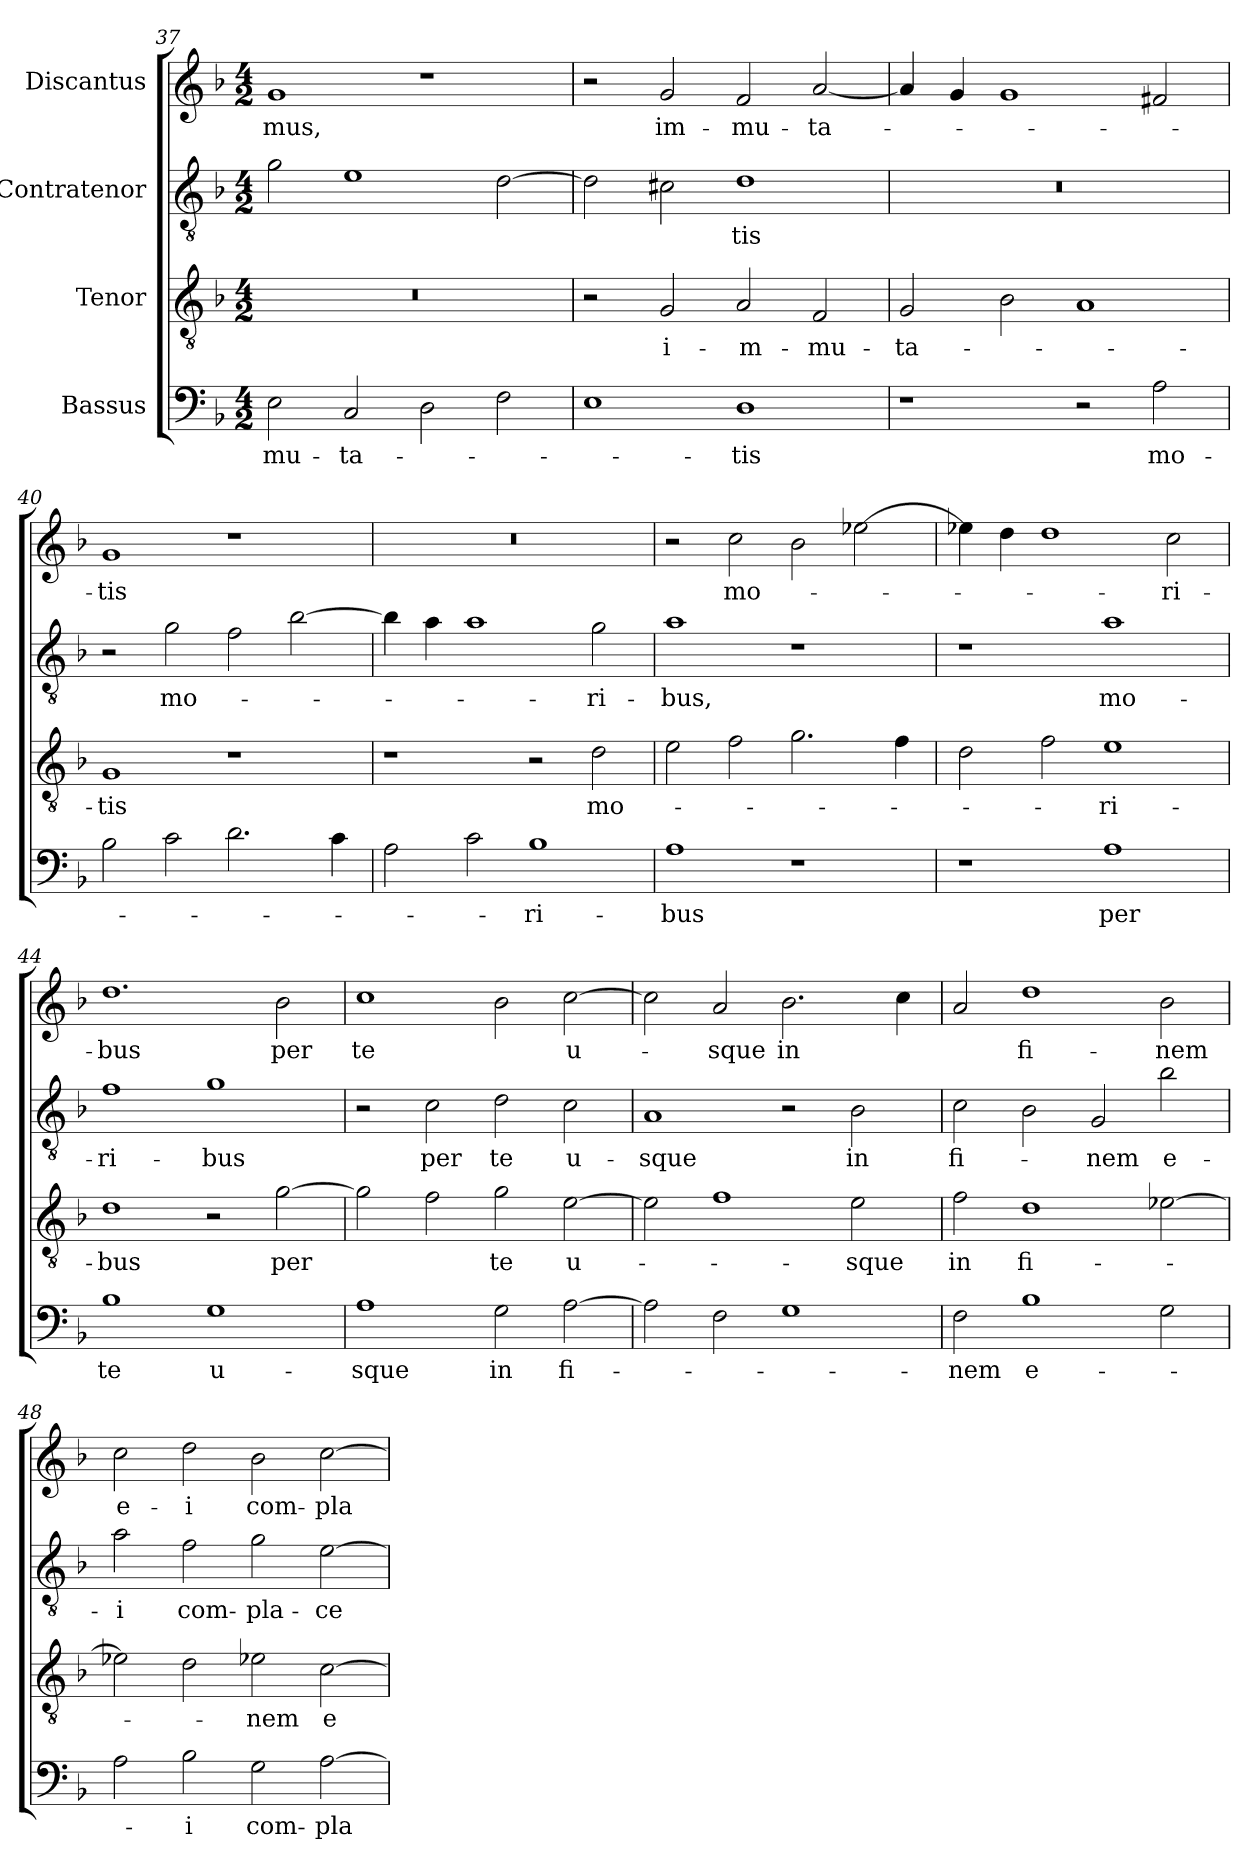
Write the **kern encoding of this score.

**kern	**text	**kern	**text	**kern	**text	**kern	**text
*part4	*part4	*part3	*part3	*part2	*part2	*part1	*part1
*staff4	*staff4	*staff3	*staff3	*staff2	*staff2	*staff1	*staff1
*I"Bassus	*	*I"Tenor	*	*I"Contratenor	*	*I"Discantus	*
*clefF4	*	*clefGv2	*	*clefGv2	*	*clefG2	*
*k[b-]	*	*k[b-]	*	*k[b-]	*	*k[b-]	*
*M4/2	*	*M4/2	*	*M4/2	*	*M4/2	*
=37	=37	=37	=37	=37	=37	=37	=37
2E\	-mu-	0r	.	2g\	.	1g/	-mus,
2C/	-ta-	.	.	1e\	.	.	.
2D\	.	.	.	.	.	1r	.
2F\	.	.	.	[2d\	.	.	.
=38	=38	=38	=38	=38	=38	=38	=38
1E\	.	2r	.	2d\]	.	2r	.
.	.	2G/	i-	2c#X\	.	2g/	im-
1D\	-tis	2A/	-m-	1d\	-tis	2f/	-mu-
.	.	2F/	-mu-	.	.	[2a/	-ta-
=39	=39	=39	=39	=39	=39	=39	=39
1r	.	2G/	-ta-	0r	.	4a/]	.
.	.	.	.	.	.	4g/	.
.	.	2B-\	.	.	.	1g/	.
2r	.	1A/	.	.	.	.	.
2A\	mo-	.	.	.	.	2f#X/	.
=40	=40	=40	=40	=40	=40	=40	=40
2B-\	.	1G/	-tis	2r	.	1g/	-tis
2c\	.	.	.	2g\	mo-	.	.
2.d\	.	1r	.	2f\	.	1r	.
.	.	.	.	[2b-\	.	.	.
4c\	.	.	.	.	.	.	.
=41	=41	=41	=41	=41	=41	=41	=41
2A\	.	1r	.	4b-\]	.	0r	.
.	.	.	.	4a\	.	.	.
2c\	.	.	.	1a\	.	.	.
1B-\	-ri-	2r	.	.	.	.	.
.	.	2d\	mo-	2g\	-ri-	.	.
=42	=42	=42	=42	=42	=42	=42	=42
1A\	-bus	2e\	.	1a\	-bus,	2r	.
.	.	2f\	.	.	.	2cc\	mo-
1r	.	2.g\	.	1r	.	2b-\	.
.	.	.	.	.	.	[2ee-X\	.
.	.	4f\	.	.	.	.	.
=43	=43	=43	=43	=43	=43	=43	=43
1r	.	2d\	.	1r	.	4ee-X\]	.
.	.	.	.	.	.	4dd\	.
.	.	2f\	.	.	.	1dd\	.
1A\	per	1e\	-ri-	1a\	mo-	.	.
.	.	.	.	.	.	2cc\	-ri-
=44	=44	=44	=44	=44	=44	=44	=44
1B-\	te	1d\	-bus	1f\	-ri-	1.dd\	-bus
1G\	u-	2r	.	1g\	-bus	.	.
.	.	[2g\	per	.	.	2b-\	per
=45	=45	=45	=45	=45	=45	=45	=45
1A\	-sque	2g\]	.	2r	.	1cc\	te
.	.	2f\	.	2c\	per	.	.
2G\	in	2g\	te	2d\	te	2b-\	.
[2A\	fi-	[2e\	u-	2c\	u-	[2cc\	u-
=46	=46	=46	=46	=46	=46	=46	=46
2A\]	.	2e\]	.	1A/	-sque	2cc\]	.
2F\	.	1f\	.	.	.	2a/	-sque
1G\	.	.	.	2r	.	2.b-\	in
.	.	2e\	-sque	2B-\	in	.	.
.	.	.	.	.	.	4cc\	.
=47	=47	=47	=47	=47	=47	=47	=47
2F\	-nem	2f\	in	2c\	fi-	2a/	.
1B-\	e-	1d\	fi-	2B-\	.	1dd\	fi-
.	.	.	.	2G/	-nem	.	.
2G\	.	[2e-X\	.	2b-\	e-	2b-\	-nem
=48	=48	=48	=48	=48	=48	=48	=48
2A\	.	2e-X\]	.	2a\	-i	2cc\	e-
2B-\	-i	2d\	.	2f\	com-	2dd\	-i
2G\	com-	2e-X\	-nem	2g\	-pla-	2b-\	com-
[2A\	-pla-	[2c\	e-	[2e\	-ce-	[2cc\	-pla-
=	=	=	=	=	=	=	=
*-	*-	*-	*-	*-	*-	*-	*-
